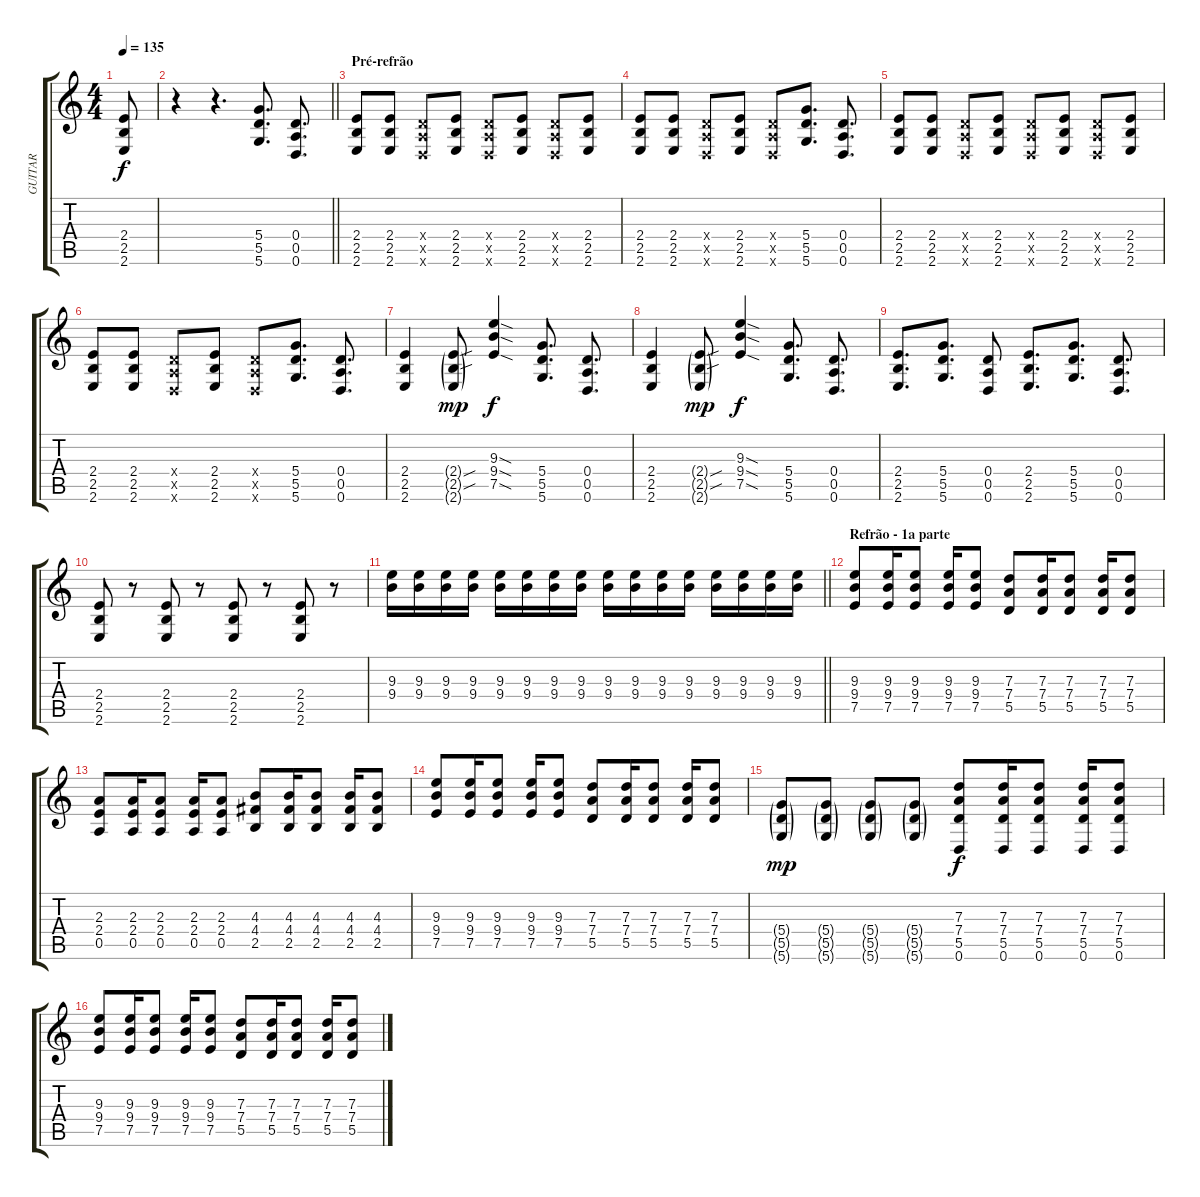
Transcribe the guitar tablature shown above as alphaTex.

\track ("GUITAR" "GUITAR") {instrument distortionguitar}
\staff {score tabs}
\tuning (E4 B3 G3 D3 A2 D2) {hide}
\ts (4 4)
\tempo 135
\clef g2
\ks c
(2.4 2.5 2.6).8{dy f} |
\barLineRight lightlight
r.4 r.4{d} (5.4 5.5 5.6).8{d} (0.4 0.5 0.6).8{d} |
\section ("" "Pré-refrão")
(2.4 2.5 2.6).8 (2.4 2.5 2.6).8 (0.4{x} 0.5{x} 0.6{x}).8 (2.4 2.5 2.6).8 (0.4{x} 0.5{x} 0.6{x}).8 (2.4 2.5 2.6).8 (0.4{x} 0.5{x} 0.6{x}).8 (2.4 2.5 2.6).8 |
(2.4 2.5 2.6).8 (2.4 2.5 2.6).8 (0.4{x} 0.5{x} 0.6{x}).8 (2.4 2.5 2.6).8 (0.4{x} 0.5{x} 0.6{x}).8 (5.4 5.5 5.6).8{d} (0.4 0.5 0.6).8{d} |
(2.4 2.5 2.6).8 (2.4 2.5 2.6).8 (0.4{x} 0.5{x} 0.6{x}).8 (2.4 2.5 2.6).8 (0.4{x} 0.5{x} 0.6{x}).8 (2.4 2.5 2.6).8 (0.4{x} 0.5{x} 0.6{x}).8 (2.4 2.5 2.6).8 |
(2.4 2.5 2.6).8 (2.4 2.5 2.6).8 (0.4{x} 0.5{x} 0.6{x}).8 (2.4 2.5 2.6).8 (0.4{x} 0.5{x} 0.6{x}).8 (5.4 5.5 5.6).8{d} (0.4 0.5 0.6).8{d} |
(2.4 2.5 2.6).4 (2.4{sou g} 2.5{sou g} 2.6{g}).8{dy mp} (9.3{sod} 9.4{sod} 7.5{sod}).4{dy f} (5.4 5.5 5.6).8{d} (0.4 0.5 0.6).8{d} |
(2.4 2.5 2.6).4 (2.4{sou g} 2.5{sou g} 2.6{g}).8{dy mp} (9.3{sod} 9.4{sod} 7.5{sod}).4{dy f} (5.4 5.5 5.6).8{d} (0.4 0.5 0.6).8{d} |
(2.4 2.5 2.6).8{d} (5.4 5.5 5.6).8{d} (0.4 0.5 0.6).8 (2.4 2.5 2.6).8{d} (5.4 5.5 5.6).8{d} (0.4 0.5 0.6).8{d} |
(2.4 2.5 2.6).8 r.8 (2.4 2.5 2.6).8 r.8 (2.4 2.5 2.6).8 r.8 (2.4 2.5 2.6).8 r.8 |
\barLineRight lightlight
(9.3 9.4).16 (9.3 9.4).16 (9.3 9.4).16 (9.3 9.4).16 (9.3 9.4).16 (9.3 9.4).16 (9.3 9.4).16 (9.3 9.4).16 (9.3 9.4).16 (9.3 9.4).16 (9.3 9.4).16 (9.3 9.4).16 (9.3 9.4).16 (9.3 9.4).16 (9.3 9.4).16 (9.3 9.4).16 |
\section ("" "Refrão - 1a parte")
(9.3 9.4 7.5).8 (9.3 9.4 7.5).16 (9.3 9.4 7.5).8 (9.3 9.4 7.5).16 (9.3 9.4 7.5).8 (7.3 7.4 5.5).8 (7.3 7.4 5.5).16 (7.3 7.4 5.5).8 (7.3 7.4 5.5).16 (7.3 7.4 5.5).8 |
(2.3 2.4 0.5).8 (2.3 2.4 0.5).16 (2.3 2.4 0.5).8 (2.3 2.4 0.5).16 (2.3 2.4 0.5).8 (4.3 4.4 2.5).8 (4.3 4.4 2.5).16 (4.3 4.4 2.5).8 (4.3 4.4 2.5).16 (4.3 4.4 2.5).8 |
(9.3 9.4 7.5).8 (9.3 9.4 7.5).16 (9.3 9.4 7.5).8 (9.3 9.4 7.5).16 (9.3 9.4 7.5).8 (7.3 7.4 5.5).8 (7.3 7.4 5.5).16 (7.3 7.4 5.5).8 (7.3 7.4 5.5).16 (7.3 7.4 5.5).8 |
(5.4{g} 5.5{g} 5.6{g}).8{dy mp} (5.4{g} 5.5{g} 5.6{g}).8 (5.4{g} 5.5{g} 5.6{g}).8 (5.4{g} 5.5{g} 5.6{g}).8 (7.3 7.4 5.5 0.6).8{dy f} (7.3 7.4 5.5 0.6).16 (7.3 7.4 5.5 0.6).8 (7.3 7.4 5.5 0.6).16 (7.3 7.4 5.5 0.6).8 |
(9.3 9.4 7.5).8 (9.3 9.4 7.5).16 (9.3 9.4 7.5).8 (9.3 9.4 7.5).16 (9.3 9.4 7.5).8 (7.3 7.4 5.5).8 (7.3 7.4 5.5).16 (7.3 7.4 5.5).8 (7.3 7.4 5.5).16 (7.3 7.4 5.5).8
